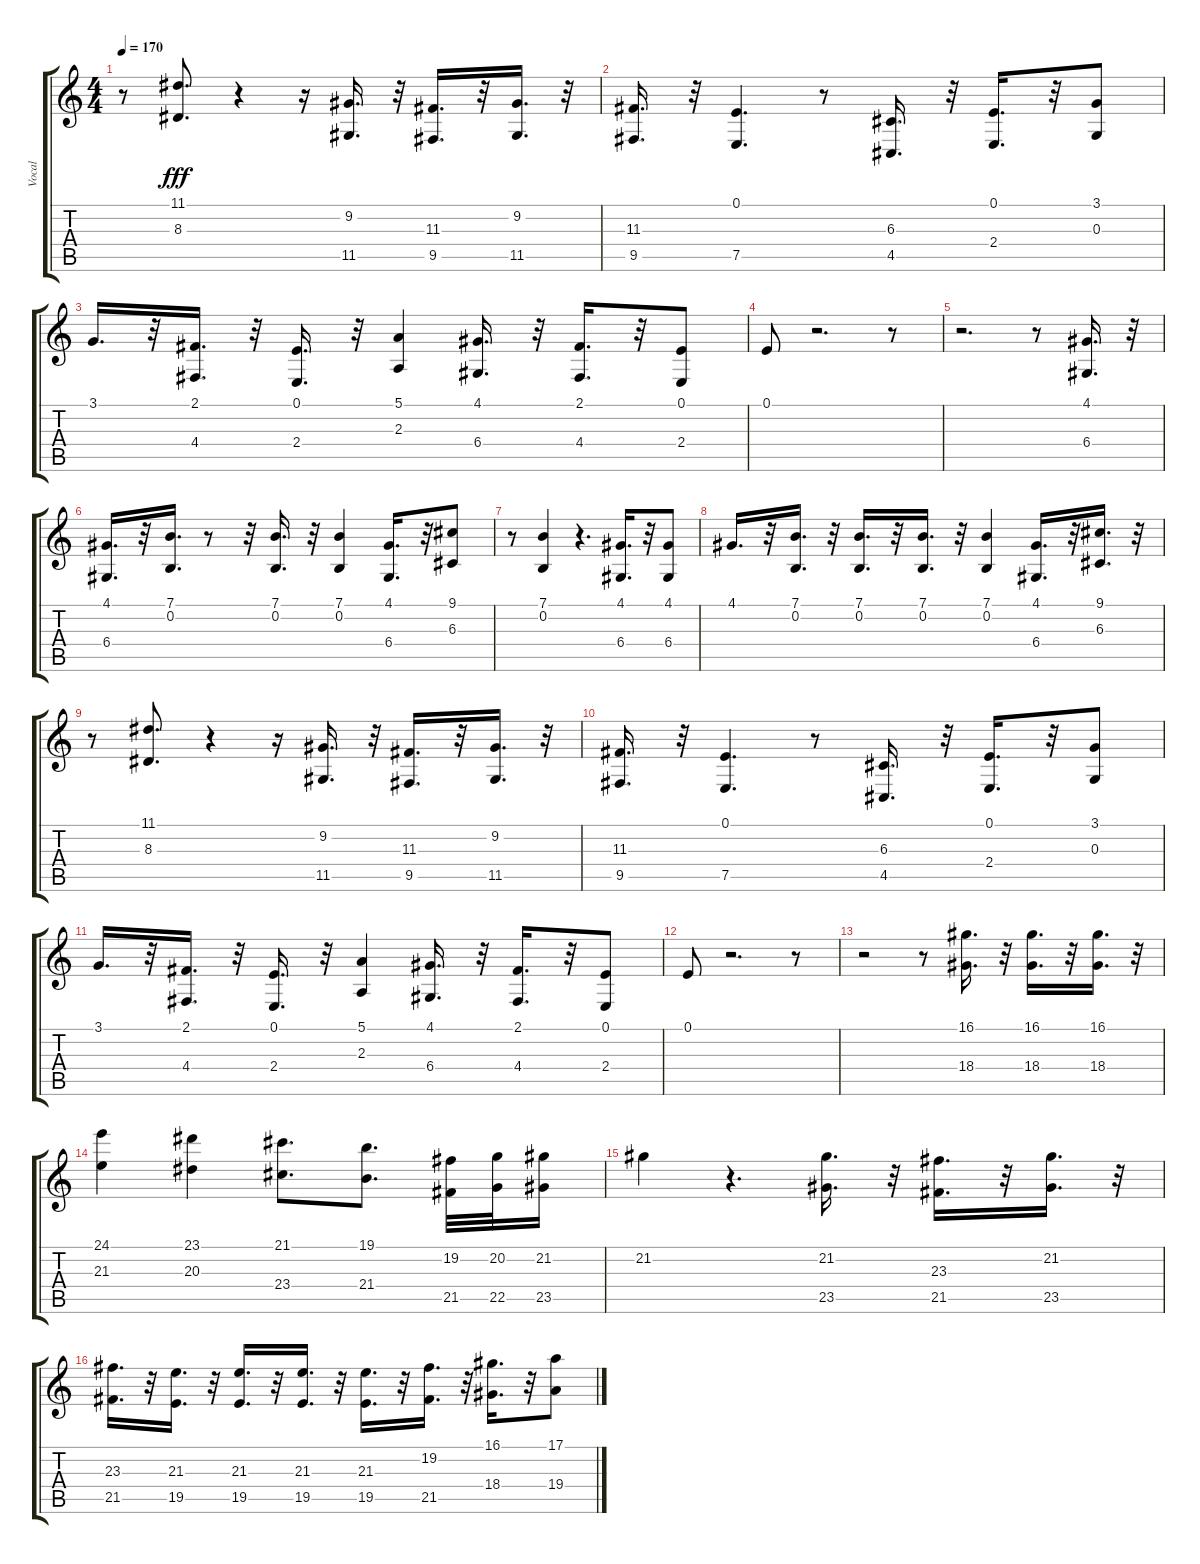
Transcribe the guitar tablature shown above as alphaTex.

\track ("Vocal" "Vocal") {instrument voiceoohs}
\staff {score tabs}
\tuning (E4 B3 G3 D3 A2 E2) {hide}
\ts (4 4)
\tempo 170
\clef g2
\ks c
r.8{dy fff} (11.1 8.3).8{d} r.4 r.16 (9.2 11.5).16{d} r.32 (11.3 9.5).16{d} r.32 (9.2 11.5).16{d} r.32 |
(11.3 9.5).16{d} r.32 (0.1 7.5).4{d} r.8 (6.3 4.5).16{d} r.32 (0.1 2.4).16{d} r.32 (3.1 0.3).8 |
3.1.16{d} r.32 (2.1 4.4).16{d} r.32 (0.1 2.4).16{d} r.32 (5.1 2.3).4 (4.1 6.4).16{d} r.32 (2.1 4.4).16{d} r.32 (0.1 2.4).8 |
0.1.8 r.2{d} r.8 |
r.2{d} r.8 (4.1 6.4).16{d} r.32 |
(4.1 6.4).16{d} r.32 (7.1 0.2).16{d} r.8 r.32 (7.1 0.2).16{d} r.32 (7.1 0.2).4 (4.1 6.4).16{d} r.32 (9.1 6.3).8 |
r.8 (7.1 0.2).4 r.4{d} (4.1 6.4).16{d} r.32 (4.1 6.4).8 |
4.1.16{d} r.32 (7.1 0.2).16{d} r.32 (7.1 0.2).16{d} r.32 (7.1 0.2).16{d} r.32 (7.1 0.2).4 (4.1 6.4).16{d} r.32 (9.1 6.3).16{d} r.32 |
r.8 (11.1 8.3).8{d} r.4 r.16 (9.2 11.5).16{d} r.32 (11.3 9.5).16{d} r.32 (9.2 11.5).16{d} r.32 |
(11.3 9.5).16{d} r.32 (0.1 7.5).4{d} r.8 (6.3 4.5).16{d} r.32 (0.1 2.4).16{d} r.32 (3.1 0.3).8 |
3.1.16{d} r.32 (2.1 4.4).16{d} r.32 (0.1 2.4).16{d} r.32 (5.1 2.3).4 (4.1 6.4).16{d} r.32 (2.1 4.4).16{d} r.32 (0.1 2.4).8 |
0.1.8 r.2{d} r.8 |
r.2 r.8 (16.1 18.4).16{d} r.32 (16.1 18.4).16{d} r.32 (16.1 18.4).16{d} r.32 |
(24.1 21.3).4 (23.1 20.3).4 (21.1 23.4).8{d} (19.1 21.4).8{d} (19.2 21.5).32 (20.2 22.5).32 (21.2 23.5).16 |
21.2.4 r.4{d} (21.2 23.5).16{d} r.32 (23.3 21.5).16{d} r.32 (21.2 23.5).16{d} r.32 |
(23.3 21.5).16{d} r.32 (21.3 19.5).16{d} r.32 (21.3 19.5).16{d} r.32 (21.3 19.5).16{d} r.32 (21.3 19.5).16{d} r.32 (19.2 21.5).16{d} r.32 (16.1 18.4).16{d} r.32 (17.1 19.4).8
